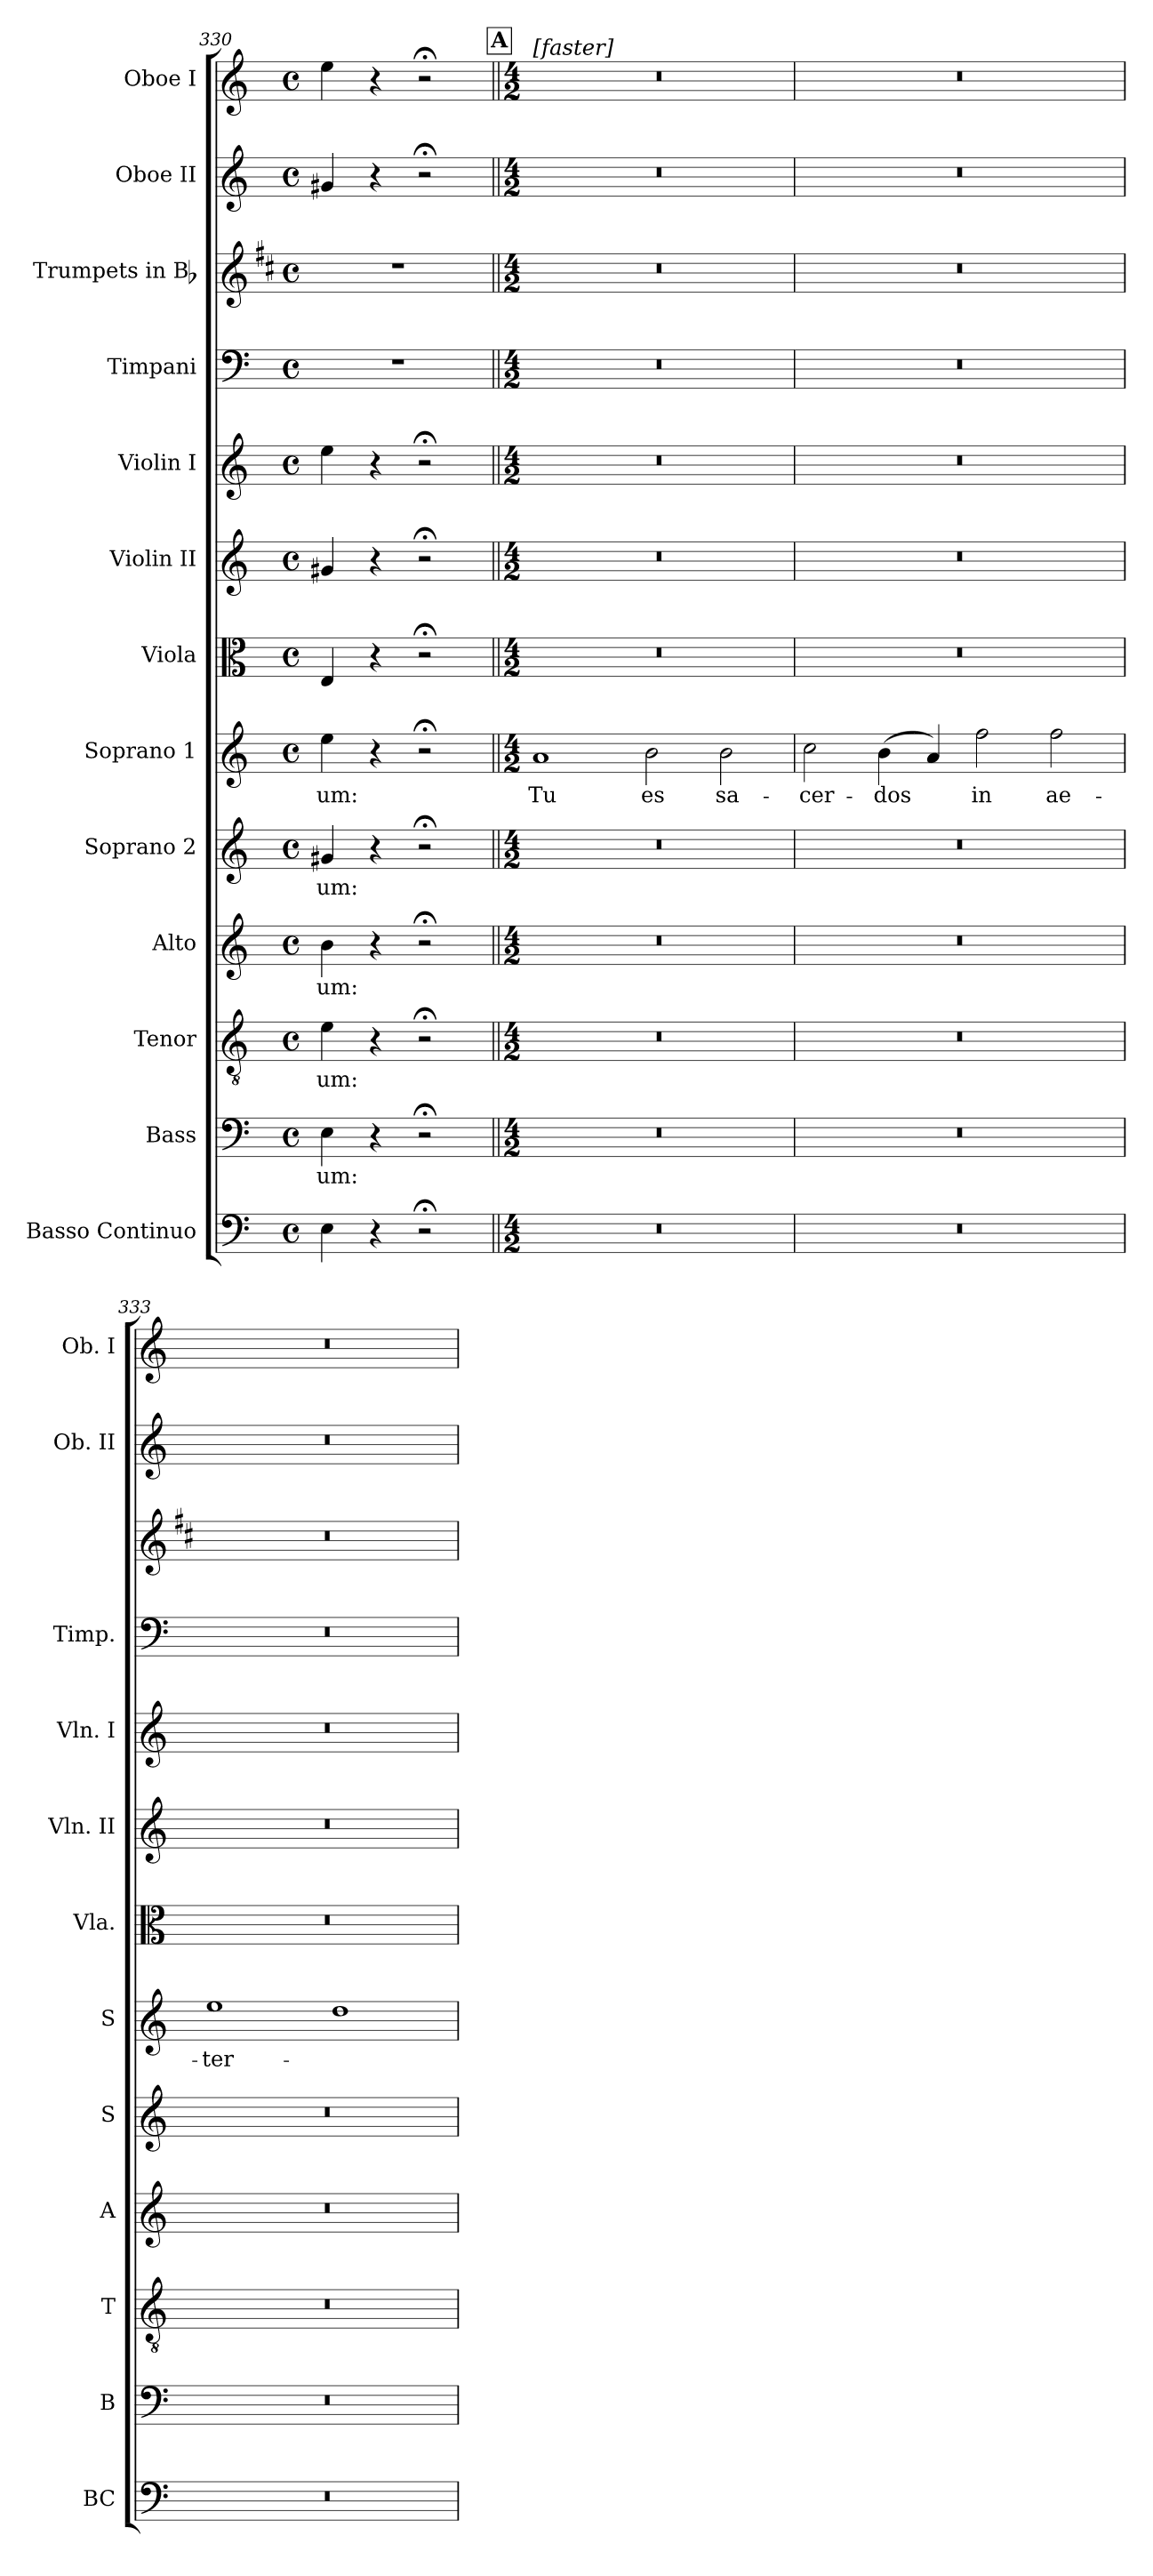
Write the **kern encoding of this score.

**kern	**kern	**text	**kern	**text	**kern	**text	**kern	**text	**kern	**text	**kern	**kern	**kern	**kern	**kern	**kern	**kern
*part13	*part12	*part12	*part11	*part11	*part10	*part10	*part9	*part9	*part8	*part8	*part7	*part6	*part5	*part4	*part3	*part2	*part1
*staff13	*staff12	*staff12	*staff11	*staff11	*staff10	*staff10	*staff9	*staff9	*staff8	*staff8	*staff7	*staff6	*staff5	*staff4	*staff3	*staff2	*staff1
*I"Basso Continuo	*I"Bass	*	*I"Tenor	*	*I"Alto	*	*I"Soprano 2	*	*I"Soprano 1	*	*I"Viola	*I"Violin II	*I"Violin I	*I"Timpani	*I"Trumpets in Bb	*I"Oboe II	*I"Oboe I
*I'BC	*I'B	*	*I'T	*	*I'A	*	*I'S	*	*I'S	*	*I'Vla.	*I'Vln. II	*I'Vln. I	*I'Timp.	*	*I'Ob. II	*I'Ob. I
*clefF4	*clefF4	*	*clefGv2	*	*clefG2	*	*clefG2	*	*clefG2	*	*clefC3	*clefG2	*clefG2	*clefF4	*clefG2	*clefG2	*clefG2
*	*	*	*	*	*	*	*	*	*	*	*	*	*	*	*ITrd1c2	*	*
*k[]	*k[]	*	*k[]	*	*k[]	*	*k[]	*	*k[]	*	*k[]	*k[]	*k[]	*k[]	*k[]	*k[]	*k[]
*C:	*C:	*	*C:	*	*C:	*	*C:	*	*C:	*	*C:	*C:	*C:	*C:	*C:	*C:	*C:
*M4/4	*M4/4	*	*M4/4	*	*M4/4	*	*M4/4	*	*M4/4	*	*M4/4	*M4/4	*M4/4	*M4/4	*M4/4	*M4/4	*M4/4
*met(c)	*met(c)	*	*met(c)	*	*met(c)	*	*met(c)	*	*met(c)	*	*met(c)	*met(c)	*met(c)	*met(c)	*met(c)	*met(c)	*met(c)
=330	=330	=330	=330	=330	=330	=330	=330	=330	=330	=330	=330	=330	=330	=330	=330	=330	=330
!	!	!LO:LY:b	!	!LO:LY:b	!	!LO:LY:b	!	!LO:LY:b	!	!LO:LY:b	!	!	!	!	!	!	!
4E\	4E\	-um:	4e\	-um:	4b\	-um:	4g#X/	-um:	4ee\	-um:	4E/	4g#X/	4ee\	1r	1r	4g#X/	4ee\
4r	4r	.	4r	.	4r	.	4r	.	4r	.	4r	4r	4r	.	.	4r	4r
2r;<	2r;<	.	2r;<	.	2r;<	.	2r;<	.	2r;<	.	2r;<	2r;<	2r;<	.	.	2r;<	2r;<
!!LO:PB:g=z
!!LO:REH:place=s1:a:B:fs=14:t=A
=331||	=331||	=331||	=331||	=331||	=331||	=331||	=331||	=331||	=331||	=331||	=331||	=331||	=331||	=331||	=331||	=331||	=331||
*M4/2	*M4/2	*	*M4/2	*	*M4/2	*	*M4/2	*	*M4/2	*	*M4/2	*M4/2	*M4/2	*M4/2	*M4/2	*M4/2	*M4/2
!	!	!	!	!	!	!	!	!	!	!	!	!	!	!	!	!	!LO:TX:a:B:t=[faster]
!	!	!	!	!	!	!	!	!	!	!LO:LY:b	!	!	!	!	!	!	!
0r	0r	.	0r	.	0r	.	0r	.	1a	Tu	0r	0r	0r	0r	0r	0r	0r
!	!	!	!	!	!	!	!	!	!	!LO:LY:b	!	!	!	!	!	!	!
.	.	.	.	.	.	.	.	.	2b\	es	.	.	.	.	.	.	.
!	!	!	!	!	!	!	!	!	!	!LO:LY:b	!	!	!	!	!	!	!
.	.	.	.	.	.	.	.	.	2b\	sa-	.	.	.	.	.	.	.
=332	=332	=332	=332	=332	=332	=332	=332	=332	=332	=332	=332	=332	=332	=332	=332	=332	=332
!	!	!	!	!	!	!	!	!	!	!LO:LY:b	!	!	!	!	!	!	!
0r	0r	.	0r	.	0r	.	0r	.	2cc\	-cer-	0r	0r	0r	0r	0r	0r	0r
!	!	!	!	!	!	!	!	!	!	!LO:LY:b	!	!	!	!	!	!	!
.	.	.	.	.	.	.	.	.	(4b\	-dos	.	.	.	.	.	.	.
.	.	.	.	.	.	.	.	.	4a/)	.	.	.	.	.	.	.	.
!	!	!	!	!	!	!	!	!	!	!LO:LY:b	!	!	!	!	!	!	!
.	.	.	.	.	.	.	.	.	2ff\	in	.	.	.	.	.	.	.
!	!	!	!	!	!	!	!	!	!	!LO:LY:b	!	!	!	!	!	!	!
.	.	.	.	.	.	.	.	.	2ff\	ae-	.	.	.	.	.	.	.
=333	=333	=333	=333	=333	=333	=333	=333	=333	=333	=333	=333	=333	=333	=333	=333	=333	=333
!	!	!	!	!	!	!	!	!	!	!LO:LY:b	!	!	!	!	!	!	!
0r	0r	.	0r	.	0r	.	0r	.	1ee	-ter-	0r	0r	0r	0r	0r	0r	0r
.	.	.	.	.	.	.	.	.	1dd	.	.	.	.	.	.	.	.
=	=	=	=	=	=	=	=	=	=	=	=	=	=	=	=	=	=
*-	*-	*-	*-	*-	*-	*-	*-	*-	*-	*-	*-	*-	*-	*-	*-	*-	*-
